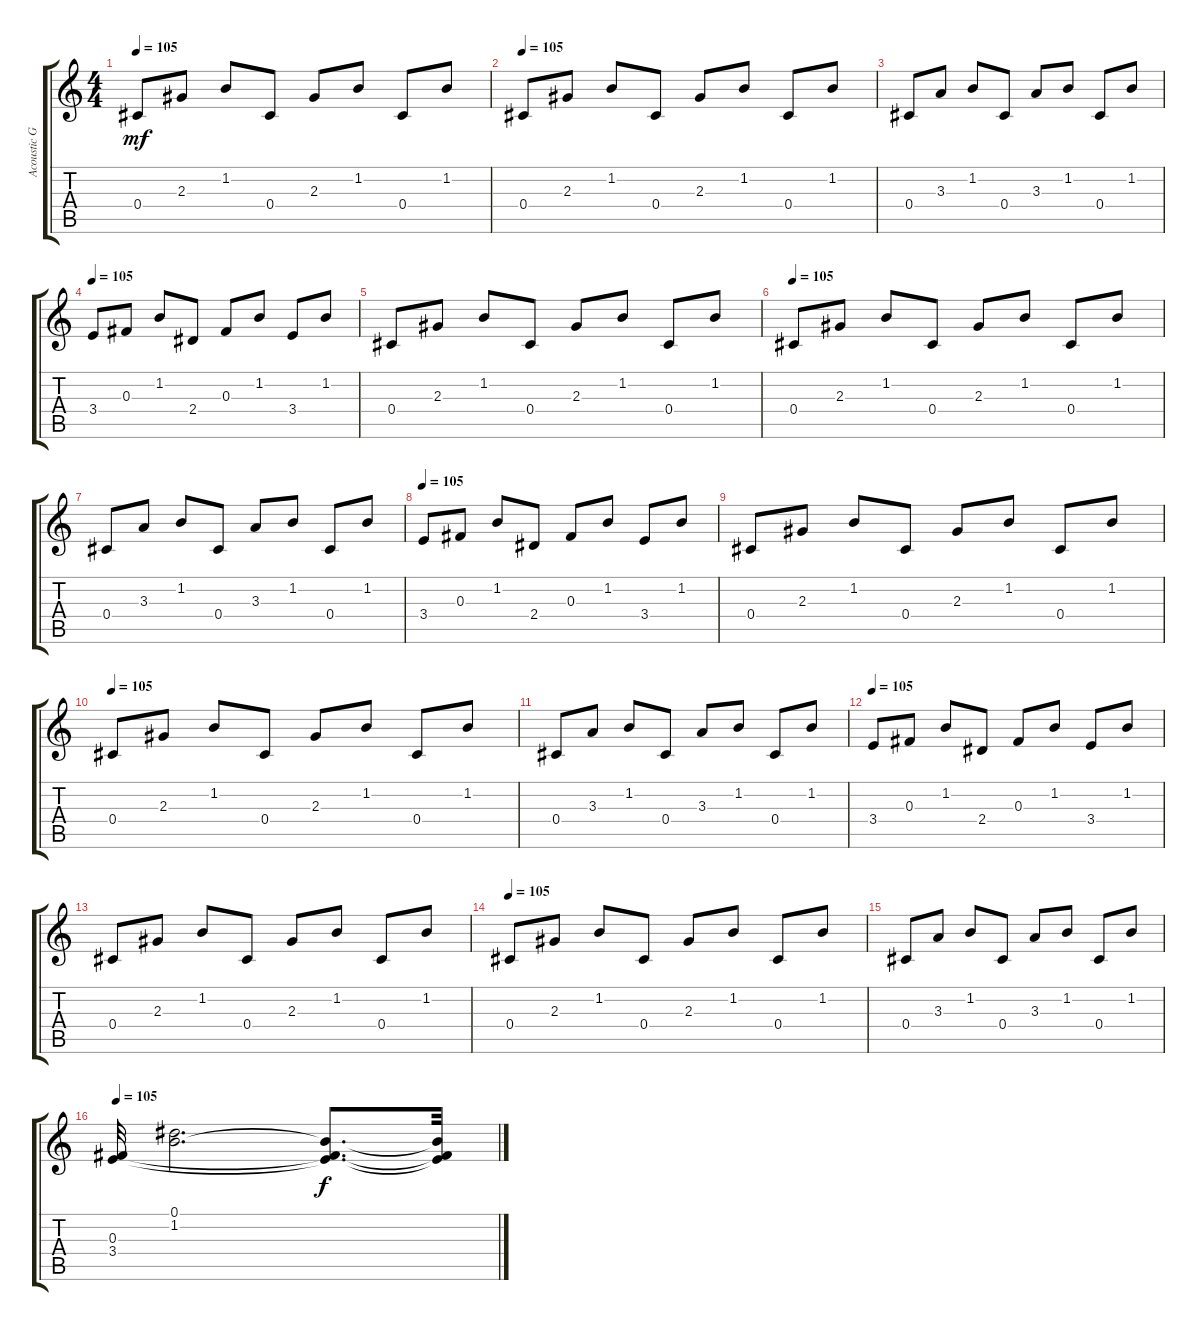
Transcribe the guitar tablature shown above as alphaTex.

\track ("Acoustic Guitar(hdn)" "Acoustic G") {instrument acousticguitarsteel}
\staff {score tabs}
\tuning (Eb4 Bb3 Gb3 Db3 Ab2 Eb2) {hide}
\ts (4 4)
\tempo 105
\clef g2
\ks c
0.4.8{dy mf} 2.3.8 1.2.8 0.4.8 2.3.8 1.2.8 0.4.8 1.2.8 |
\tempo 105
0.4.8 2.3.8 1.2.8 0.4.8 2.3.8 1.2.8 0.4.8 1.2.8 |
0.4.8 3.3.8 1.2.8 0.4.8 3.3.8 1.2.8 0.4.8 1.2.8 |
\tempo 105
3.4.8 0.3.8 1.2.8 2.4.8 0.3.8 1.2.8 3.4.8 1.2.8 |
0.4.8 2.3.8 1.2.8 0.4.8 2.3.8 1.2.8 0.4.8 1.2.8 |
\tempo 105
0.4.8 2.3.8 1.2.8 0.4.8 2.3.8 1.2.8 0.4.8 1.2.8 |
0.4.8 3.3.8 1.2.8 0.4.8 3.3.8 1.2.8 0.4.8 1.2.8 |
\tempo 105
3.4.8 0.3.8 1.2.8 2.4.8 0.3.8 1.2.8 3.4.8 1.2.8 |
0.4.8 2.3.8 1.2.8 0.4.8 2.3.8 1.2.8 0.4.8 1.2.8 |
\tempo 105
0.4.8 2.3.8 1.2.8 0.4.8 2.3.8 1.2.8 0.4.8 1.2.8 |
0.4.8 3.3.8 1.2.8 0.4.8 3.3.8 1.2.8 0.4.8 1.2.8 |
\tempo 105
3.4.8 0.3.8 1.2.8 2.4.8 0.3.8 1.2.8 3.4.8 1.2.8 |
0.4.8 2.3.8 1.2.8 0.4.8 2.3.8 1.2.8 0.4.8 1.2.8 |
\tempo 105
0.4.8 2.3.8 1.2.8 0.4.8 2.3.8 1.2.8 0.4.8 1.2.8 |
0.4.8 3.3.8 1.2.8 0.4.8 3.3.8 1.2.8 0.4.8 1.2.8 |
\tempo 105
(0.3 3.4).32 (0.1 1.2).2{d} (1.2{t} 0.3{t} 3.4{t}).8{d dy f} (1.2{t} 0.3{t} 3.4{t}).32
